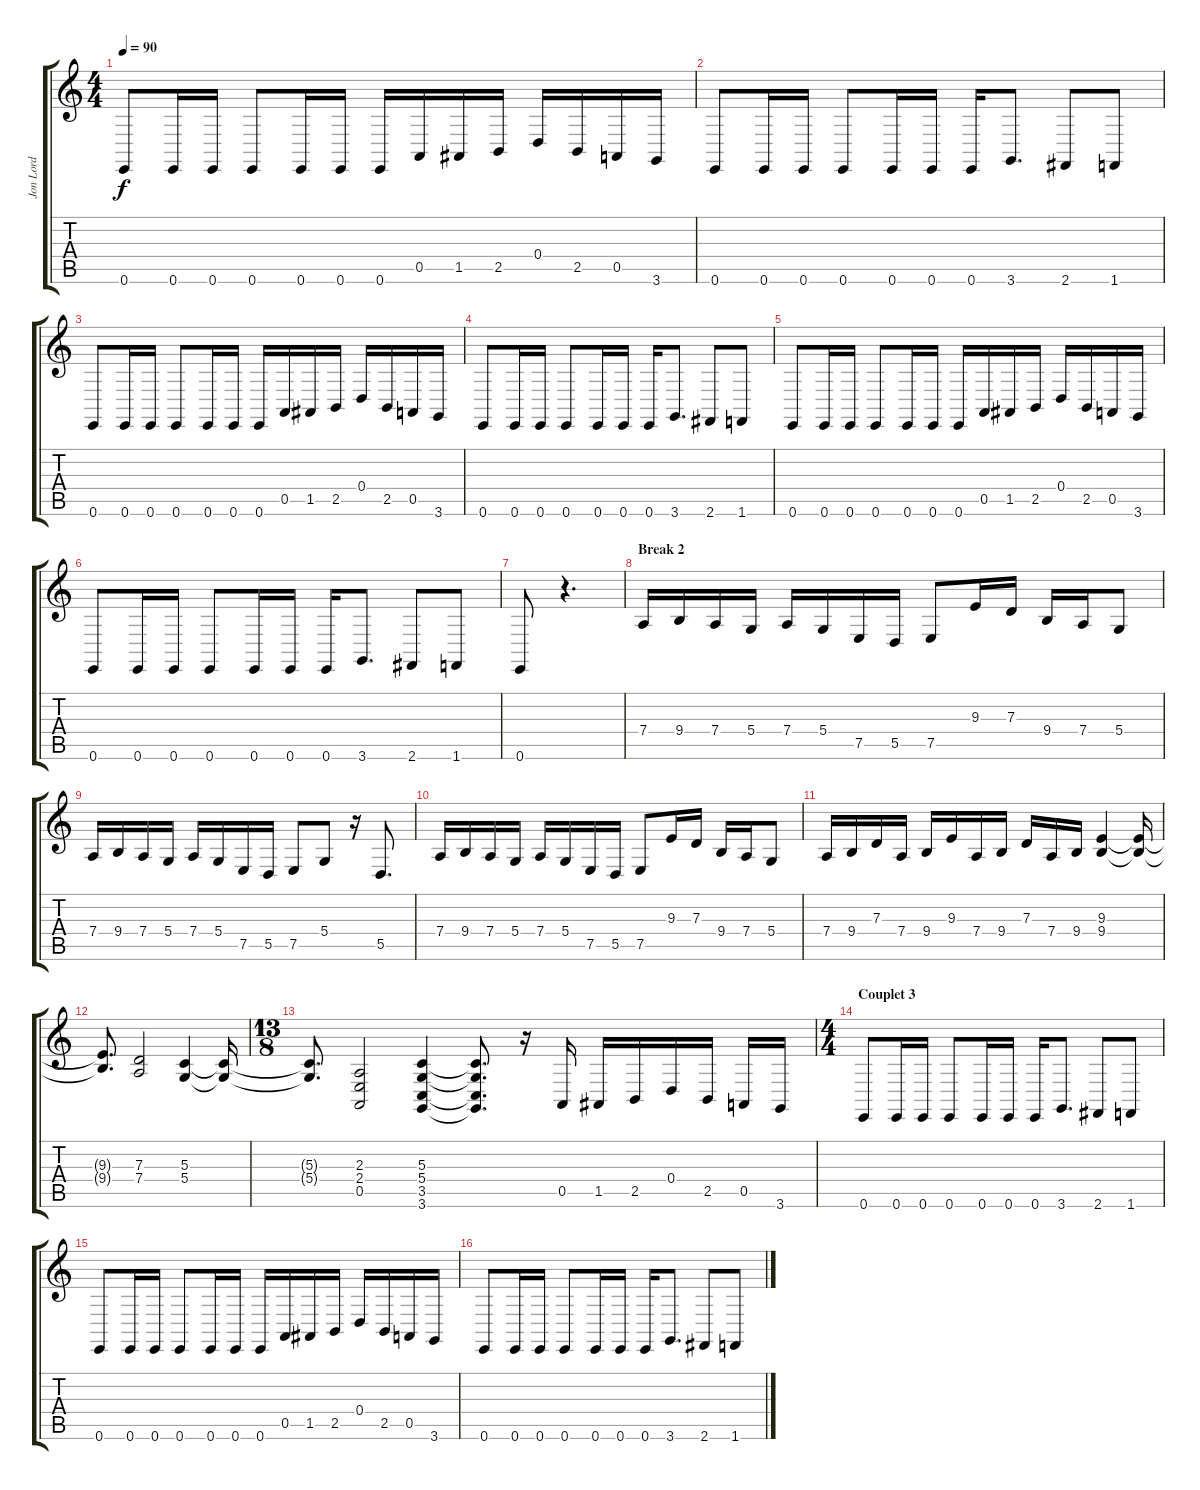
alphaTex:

\track ("Jon Lord" "Jon Lord") {instrument drawbarorgan}
\staff {score tabs}
\tuning (E4 B3 G3 D3 A2 E2) {hide}
\ts (4 4)
\tempo 90
\clef g2
\ks c
0.6.8{dy f} 0.6.16 0.6.16 0.6.8 0.6.16 0.6.16 0.6.16 0.5.16 1.5.16 2.5.16 0.4.16 2.5.16 0.5.16 3.6.16 |
0.6.8 0.6.16 0.6.16 0.6.8 0.6.16 0.6.16 0.6.16 3.6.8{d} 2.6.8 1.6.8 |
0.6.8 0.6.16 0.6.16 0.6.8 0.6.16 0.6.16 0.6.16 0.5.16 1.5.16 2.5.16 0.4.16 2.5.16 0.5.16 3.6.16 |
0.6.8 0.6.16 0.6.16 0.6.8 0.6.16 0.6.16 0.6.16 3.6.8{d} 2.6.8 1.6.8 |
0.6.8 0.6.16 0.6.16 0.6.8 0.6.16 0.6.16 0.6.16 0.5.16 1.5.16 2.5.16 0.4.16 2.5.16 0.5.16 3.6.16 |
0.6.8 0.6.16 0.6.16 0.6.8 0.6.16 0.6.16 0.6.16 3.6.8{d} 2.6.8 1.6.8 |
0.6.8 r.4{d} |
\section ("" "Break 2")
7.4.16 9.4.16 7.4.16 5.4.16 7.4.16 5.4.16 7.5.16 5.5.16 7.5.8 9.3.16 7.3.16 9.4.16 7.4.16 5.4.8 |
7.4.16 9.4.16 7.4.16 5.4.16 7.4.16 5.4.16 7.5.16 5.5.16 7.5.8 5.4.8 r.16 5.5.8{d} |
7.4.16 9.4.16 7.4.16 5.4.16 7.4.16 5.4.16 7.5.16 5.5.16 7.5.8 9.3.16 7.3.16 9.4.16 7.4.16 5.4.8 |
7.4.16 9.4.16 7.3.16 7.4.16 9.4.16 9.3.16 7.4.16 9.4.16 7.3.16 7.4.16 9.4.16 (9.3 9.4).4 (9.3{t} 9.4{t}).16 |
(9.3{t} 9.4{t}).8{d} (7.3 7.4).2 (5.3 5.4).4 (5.3{t} 5.4{t}).16 |
\ts (13 8)
(5.3{t} 5.4{t}).8{d} (2.3 2.4 0.5).2 (5.3 5.4 3.5 3.6).4 (5.3{t} 5.4{t} 3.5{t} 3.6{t}).8{d} r.16 0.5.16 1.5.16 2.5.16 0.4.16 2.5.16 0.5.16 3.6.16 |
\ts (4 4)
\section ("" "Couplet 3")
0.6.8 0.6.16 0.6.16 0.6.8 0.6.16 0.6.16 0.6.16 3.6.8{d} 2.6.8 1.6.8 |
0.6.8 0.6.16 0.6.16 0.6.8 0.6.16 0.6.16 0.6.16 0.5.16 1.5.16 2.5.16 0.4.16 2.5.16 0.5.16 3.6.16 |
0.6.8 0.6.16 0.6.16 0.6.8 0.6.16 0.6.16 0.6.16 3.6.8{d} 2.6.8 1.6.8
